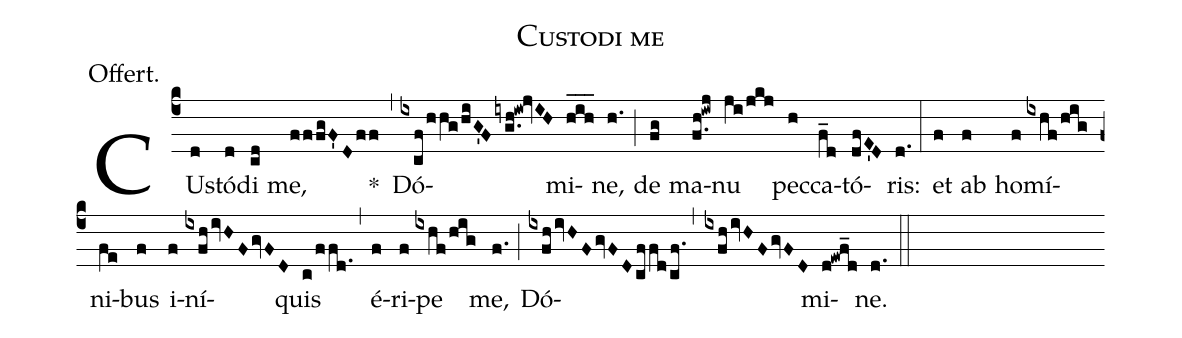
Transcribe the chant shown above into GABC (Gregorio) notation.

name:Custodi me;
annotation:Offert.;
mode:1;
office-part:Offertory;
%%
(c4) CU(d)stó(d)di(cd) me,(fffgF'Dff) *(,)
Dó(ixcf/hhg/hiG'Fiyg.h!iw!jvIH)mi(hih___)ne,(h.) (;)
de(fg) ma(f.h!iwj)nu(ji/jkj) pec(h)ca(f_d)tó(dfE'D)ris:(d.) (:)
et(f) ab(f) ho(f)mí(ixhf/hig)ni(fe)bus(f) i(f)ní(ixfh/ivHFgvFD)quis(c/ffd.) (,)
é(f)ri(f)pe(ixhf/hig) me,(f.) (;)
Dó(ixfh/ivHFgvFD/cffd/cf.,ixfh/ivHF/gvFD)mi(d!ewf_d)ne.(d.) (::)
